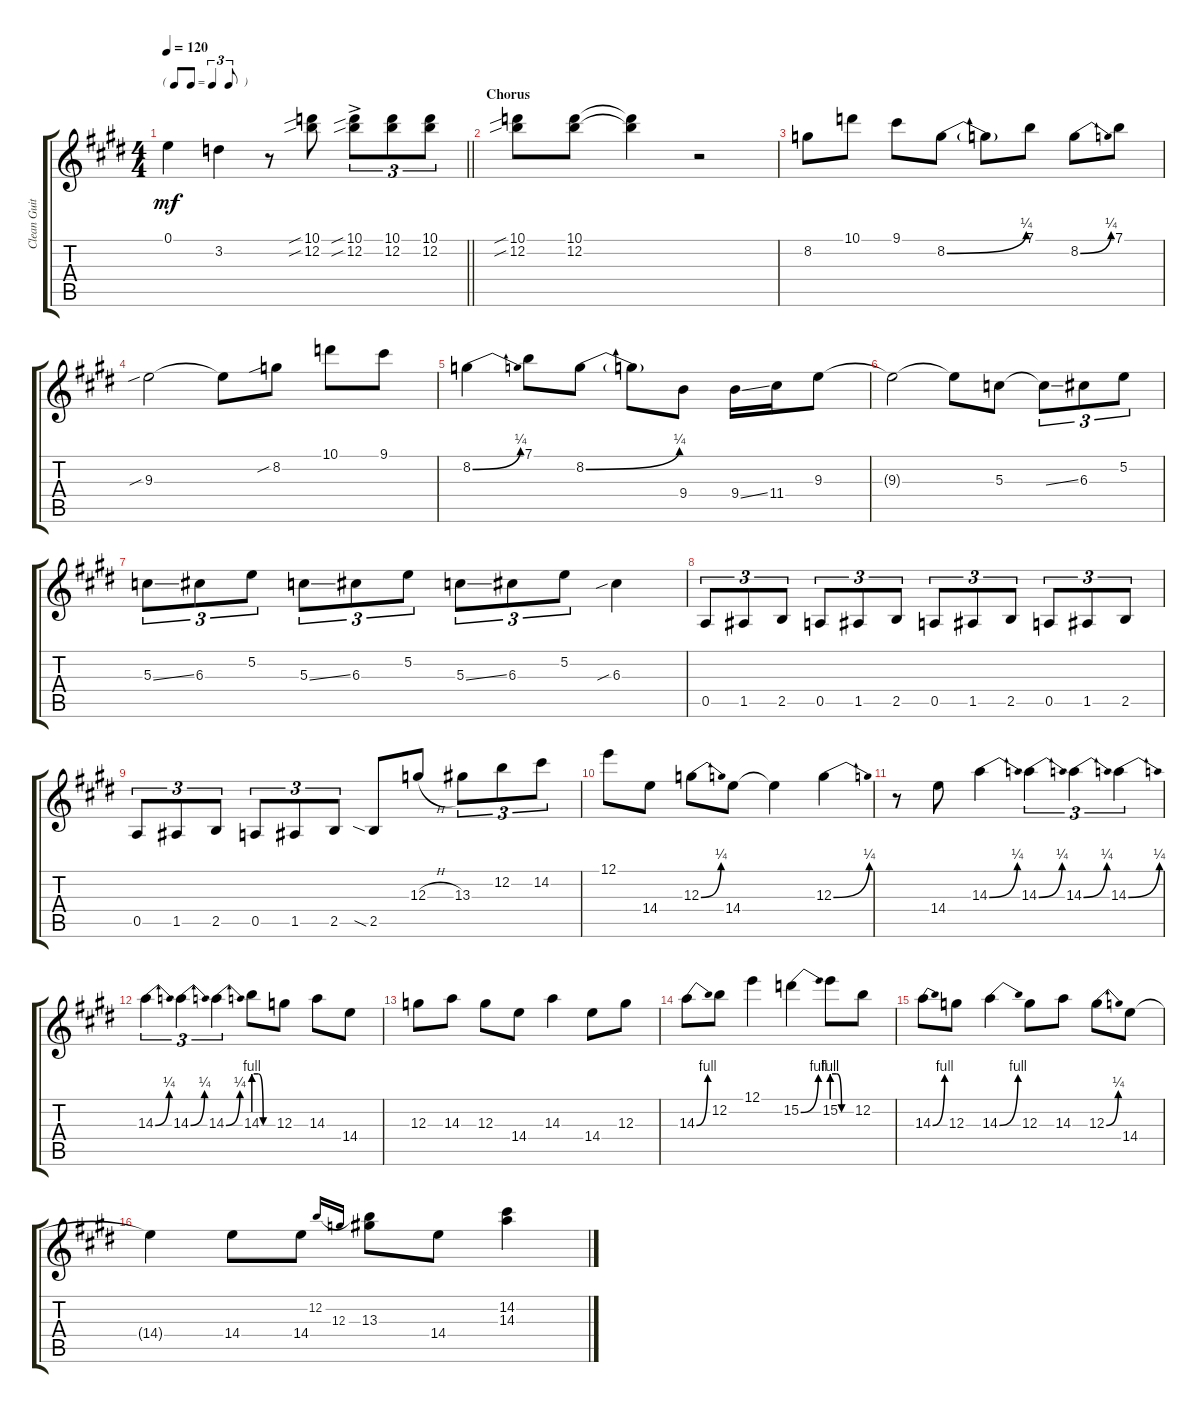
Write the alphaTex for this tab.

\track ("Clean Guitar" "Clean Guit") {instrument electricguitarclean}
\staff {score tabs}
\tuning (E4 B3 G3 D3 A2 E2) {hide}
\ts (4 4)
\tf triplet8th
\tempo 120
\clef g2
\barLineRight lightlight
\ks e
0.1.4{dy mf} 3.2.4 r.8 (10.1{sib} 12.2{sib}).8 (10.1{sib ac} 12.2{sib ac}).8{tu (3 2)} (10.1 12.2).8{tu (3 2)} (10.1 12.2).8{tu (3 2)} |
\section ("" "Chorus")
(10.1{sib} 12.2{sib}).8 (10.1 12.2).8 (10.1{t} 12.2{t}).4 r.2 |
8.2.8 10.1.8 9.1.8 8.2{be (bend 0 0 60 1)}.8 8.2{t}.8 7.1.8 8.2{be (bend 0 0 60 1)}.8 7.1.8 |
9.3{sib}.2 9.3{t}.8 8.2{sib}.8 10.1.8 9.1.8 |
8.2{be (bend 0 0 60 1)}.4 7.1.8 8.2{be (bend 0 0 60 1)}.8 8.2{t}.8 9.4.8 9.4{ss}.16 11.4.16 9.3.8 |
9.3{t}.2 9.3{t}.8 5.3.8 5.3{ss t}.8{tu (3 2)} 6.3.8{tu (3 2)} 5.2.8{tu (3 2)} |
5.3{ss}.8{tu (3 2)} 6.3.8{tu (3 2)} 5.2.8{tu (3 2)} 5.3{ss}.8{tu (3 2)} 6.3.8{tu (3 2)} 5.2.8{tu (3 2)} 5.3{ss}.8{tu (3 2)} 6.3.8{tu (3 2)} 5.2.8{tu (3 2)} 6.3{sib}.4 |
0.5.8{tu (3 2)} 1.5.8{tu (3 2)} 2.5.8{tu (3 2)} 0.5.8{tu (3 2)} 1.5.8{tu (3 2)} 2.5.8{tu (3 2)} 0.5.8{tu (3 2)} 1.5.8{tu (3 2)} 2.5.8{tu (3 2)} 0.5.8{tu (3 2)} 1.5.8{tu (3 2)} 2.5.8{tu (3 2)} |
0.5.8{tu (3 2)} 1.5.8{tu (3 2)} 2.5.8{tu (3 2)} 0.5.8{tu (3 2)} 1.5.8{tu (3 2)} 2.5.8{tu (3 2)} 2.5{sia}.8 12.3{h}.8 13.3.8{tu (3 2)} 12.2.8{tu (3 2)} 14.2.8{tu (3 2)} |
12.1.8 14.4.8 12.3{be (bend 0 0 60 1)}.8 14.4.8 14.4{t}.4 12.3{be (bend 0 0 60 1)}.4 |
r.8 14.4.8 14.3{be (bend 0 0 60 1)}.4 14.3{be (bend 0 0 60 1)}.4{tu (3 2)} 14.3{be (bend 0 0 60 1)}.4{tu (3 2)} 14.3{be (bend 0 0 60 1)}.4{tu (3 2)} |
14.3{be (bend 0 0 60 1)}.4{tu (3 2)} 14.3{be (bend 0 0 60 1)}.4{tu (3 2)} 14.3{be (bend 0 0 60 1)}.4{tu (3 2)} 14.3{be (custom 0 4 15 4 30 0 60 0)}.8 12.3.8 14.3.8 14.4.8 |
12.3.8 14.3.8 12.3.8 14.4.8 14.3.4 14.4.8 12.3.8 |
14.3{be (bend 0 0 60 4)}.8 12.2.8 12.1.4 15.2{be (bend 0 0 60 4)}.4 15.2{be (custom 0 4 15 4 30 0 60 0)}.8 12.2.8 |
14.3{be (bend 0 0 60 4)}.8 12.3.8 14.3{be (bend 0 0 60 4)}.4 12.3.8 14.3.8 12.3{be (bend 0 0 60 1)}.8 14.4.8 |
14.4{t}.4 14.4.8 14.4.8 12.2.16{gr onbeat} 12.3.16{gr onbeat} (12.2{t} 13.3).8 14.4.8 (14.2 14.3).4
